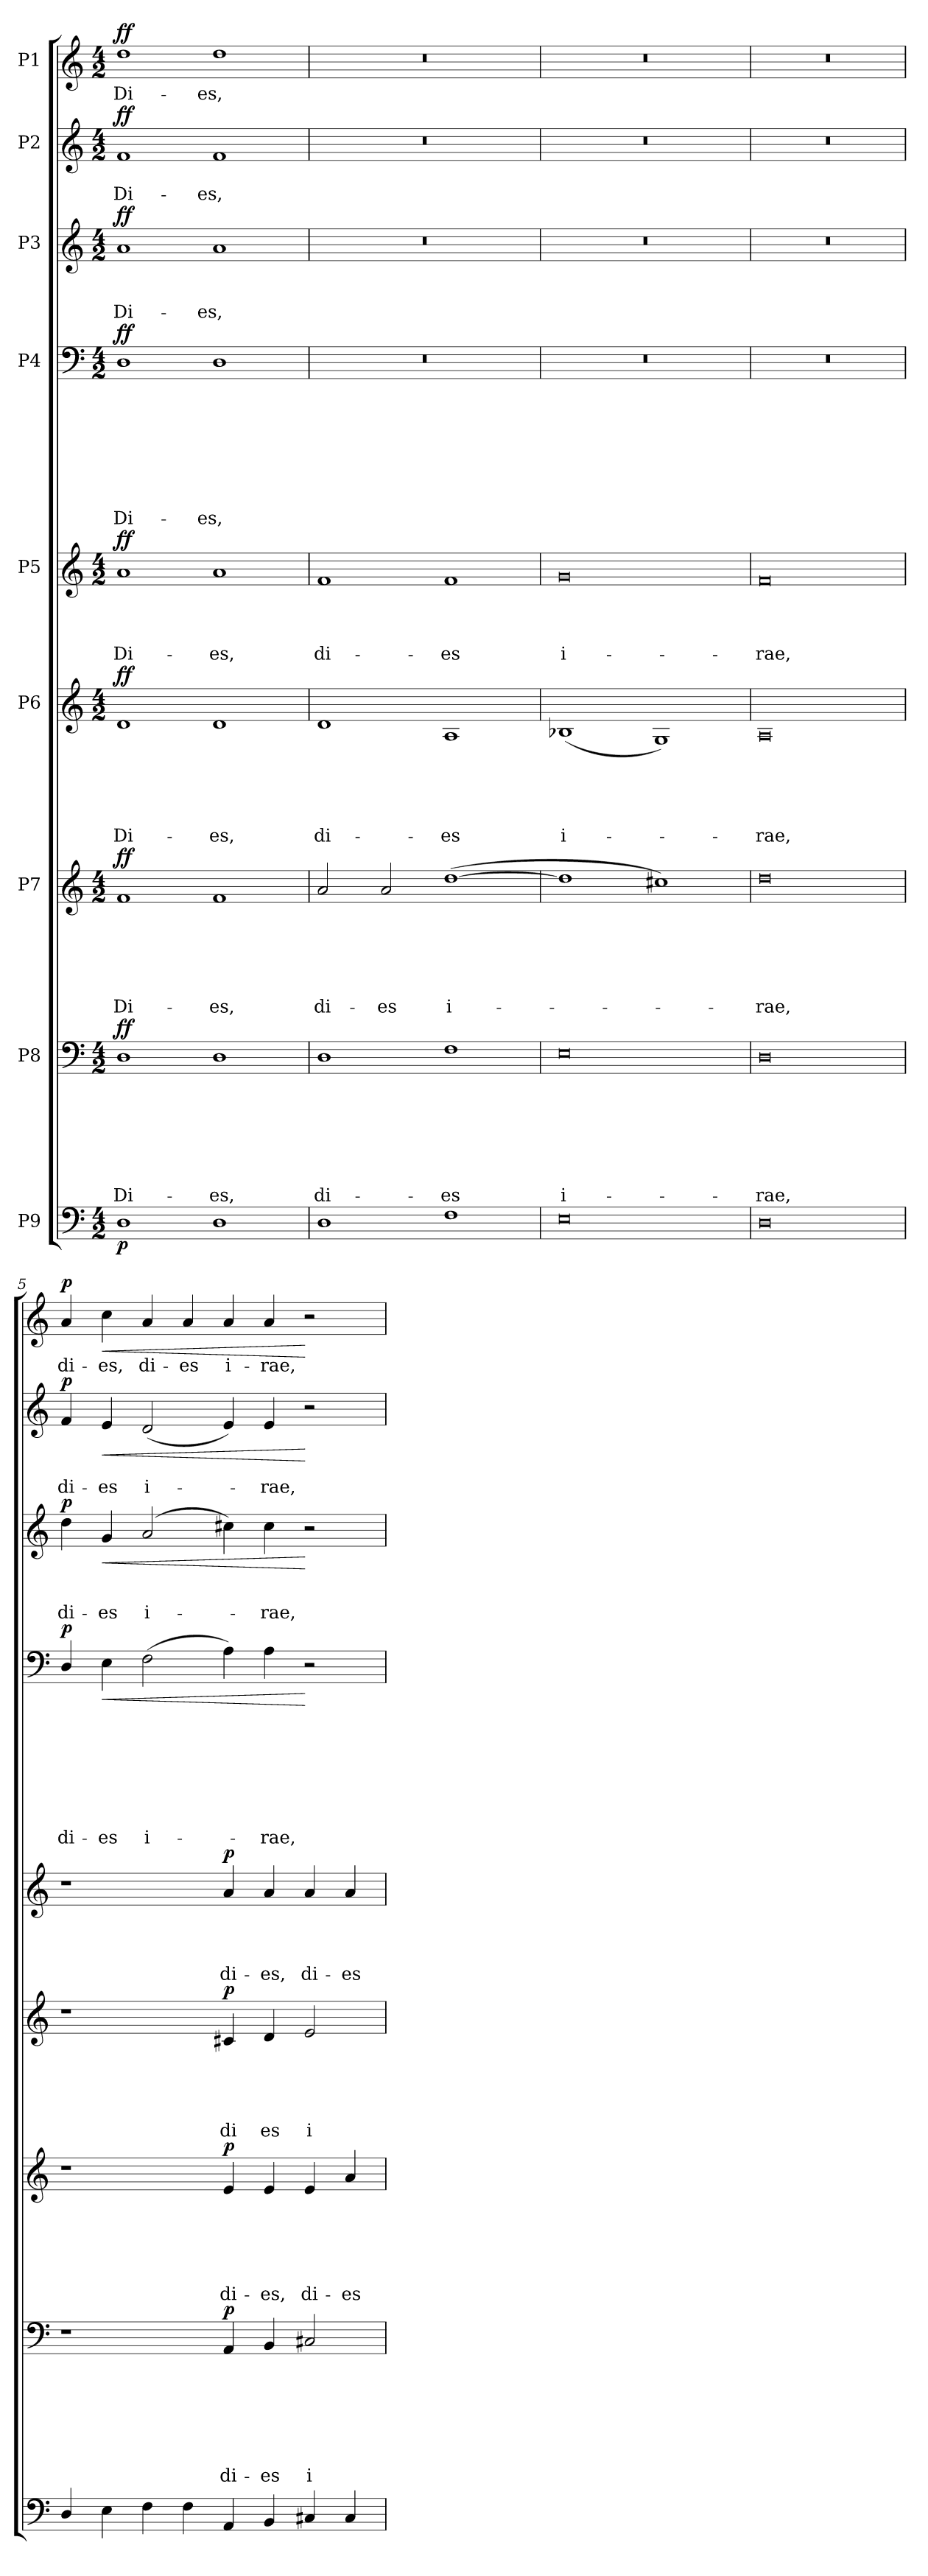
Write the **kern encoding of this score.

**kern	**dynam	**kern	**text	**text	**text	**text	**text	**text	**text	**dynam	**kern	**text	**text	**text	**text	**text	**text	**dynam	**kern	**text	**text	**text	**text	**text	**dynam	**kern	**text	**text	**text	**text	**dynam	**kern	**text	**text	**text	**text	**text	**text	**text	**text	**dynam	**kern	**text	**text	**text	**dynam	**kern	**text	**text	**dynam	**kern	**text	**dynam
*part9	*part9	*part8	*part8	*part8	*part8	*part8	*part8	*part8	*part8	*part8	*part7	*part7	*part7	*part7	*part7	*part7	*part7	*part7	*part6	*part6	*part6	*part6	*part6	*part6	*part6	*part5	*part5	*part5	*part5	*part5	*part5	*part4	*part4	*part4	*part4	*part4	*part4	*part4	*part4	*part4	*part4	*part3	*part3	*part3	*part3	*part3	*part2	*part2	*part2	*part2	*part1	*part1	*part1
*staff9	*staff9	*staff8	*staff8	*staff8	*staff8	*staff8	*staff8	*staff8	*staff8	*staff8	*staff7	*staff7	*staff7	*staff7	*staff7	*staff7	*staff7	*staff7	*staff6	*staff6	*staff6	*staff6	*staff6	*staff6	*staff6	*staff5	*staff5	*staff5	*staff5	*staff5	*staff5	*staff4	*staff4	*staff4	*staff4	*staff4	*staff4	*staff4	*staff4	*staff4	*staff4	*staff3	*staff3	*staff3	*staff3	*staff3	*staff2	*staff2	*staff2	*staff2	*staff1	*staff1	*staff1
*I"P9	*	*I"P8	*	*	*	*	*	*	*	*	*I"P7	*	*	*	*	*	*	*	*I"P6	*	*	*	*	*	*	*I"P5	*	*	*	*	*	*I"P4	*	*	*	*	*	*	*	*	*	*I"P3	*	*	*	*	*I"P2	*	*	*	*I"P1	*	*
*clefF4	*	*clefF4	*	*	*	*	*	*	*	*	*clefG2	*	*	*	*	*	*	*	*clefG2	*	*	*	*	*	*	*clefG2	*	*	*	*	*	*clefF4	*	*	*	*	*	*	*	*	*	*clefG2	*	*	*	*	*clefG2	*	*	*	*clefG2	*	*
*	*	*	*	*	*	*	*	*	*	*	*ITrd7c12	*	*	*	*	*	*	*	*	*	*	*	*	*	*	*	*	*	*	*	*	*	*	*	*	*	*	*	*	*	*	*ITrd7c12	*	*	*	*	*	*	*	*	*	*	*
*k[]	*	*k[]	*	*	*	*	*	*	*	*	*k[]	*	*	*	*	*	*	*	*k[]	*	*	*	*	*	*	*k[]	*	*	*	*	*	*k[]	*	*	*	*	*	*	*	*	*	*k[]	*	*	*	*	*k[]	*	*	*	*k[]	*	*
*C:	*	*C:	*	*	*	*	*	*	*	*	*C:	*	*	*	*	*	*	*	*C:	*	*	*	*	*	*	*C:	*	*	*	*	*	*C:	*	*	*	*	*	*	*	*	*	*C:	*	*	*	*	*C:	*	*	*	*C:	*	*
*M4/2	*	*M4/2	*	*	*	*	*	*	*	*	*M4/2	*	*	*	*	*	*	*	*M4/2	*	*	*	*	*	*	*M4/2	*	*	*	*	*	*M4/2	*	*	*	*	*	*	*	*	*	*M4/2	*	*	*	*	*M4/2	*	*	*	*M4/2	*	*
=1	=1	=1	=1	=1	=1	=1	=1	=1	=1	=1	=1	=1	=1	=1	=1	=1	=1	=1	=1	=1	=1	=1	=1	=1	=1	=1	=1	=1	=1	=1	=1	=1	=1	=1	=1	=1	=1	=1	=1	=1	=1	=1	=1	=1	=1	=1	=1	=1	=1	=1	=1	=1	=1
*^	*	*	*	*	*	*	*	*	*	*	*	*	*	*	*	*	*	*	*	*	*	*	*	*	*	*	*	*	*	*	*	*	*	*	*	*	*	*	*	*	*	*	*	*	*	*	*	*	*	*	*	*	*
!	!	!LO:DY:b	!	!	!	!	!	!	!	!LO:LY:b	!LO:DY:a	!	!	!	!	!	!	!LO:LY:b	!LO:DY:a	!	!	!	!	!	!LO:LY:b	!LO:DY:a	!	!	!	!	!LO:LY:b	!LO:DY:a	!	!	!	!	!	!	!	!	!LO:LY:b	!LO:DY:a	!	!	!	!LO:LY:b	!LO:DY:a	!	!	!LO:LY:b	!LO:DY:a	!	!LO:LY:b	!LO:DY:a
1D	0ryy	p	1D	.	.	.	.	.	.	Di-	ff	1F	.	.	.	.	.	Di-	ff	1d	.	.	.	.	Di-	ff	1a	.	.	.	Di-	ff	1D	.	.	.	.	.	.	.	Di-	ff	1A	.	.	Di-	ff	1f	.	Di-	ff	1dd	Di-	ff
!	!	!	!	!	!	!	!	!	!	!LO:LY:b	!	!	!	!	!	!	!	!LO:LY:b	!	!	!	!	!	!	!LO:LY:b	!	!	!	!	!	!LO:LY:b	!	!	!	!	!	!	!	!	!	!LO:LY:b	!	!	!	!	!LO:LY:b	!	!	!	!LO:LY:b	!	!	!LO:LY:b	!
1D	.	.	1D	.	.	.	.	.	.	-es,	.	1F	.	.	.	.	.	-es,	.	1d	.	.	.	.	-es,	.	1a	.	.	.	-es,	.	1D	.	.	.	.	.	.	.	-es,	.	1A	.	.	-es,	.	1f	.	-es,	.	1dd	-es,	.
=2	=2	=2	=2	=2	=2	=2	=2	=2	=2	=2	=2	=2	=2	=2	=2	=2	=2	=2	=2	=2	=2	=2	=2	=2	=2	=2	=2	=2	=2	=2	=2	=2	=2	=2	=2	=2	=2	=2	=2	=2	=2	=2	=2	=2	=2	=2	=2	=2	=2	=2	=2	=2	=2	=2
!	!	!	!	!	!	!	!	!	!	!LO:LY:b	!	!	!	!	!	!	!	!LO:LY:b	!	!	!	!	!	!	!LO:LY:b	!	!	!	!	!	!LO:LY:b	!	!LO:N:vis=1	!	!	!	!	!	!	!	!	!	!LO:N:vis=1	!	!	!	!	!LO:N:vis=1	!	!	!	!LO:N:vis=1	!	!
1D	0ryy	.	1D	.	.	.	.	.	.	di-	.	2A/	.	.	.	.	.	di-	.	1d	.	.	.	.	di-	.	1f	.	.	.	di-	.	0r	.	.	.	.	.	.	.	.	.	0r	.	.	.	.	0r	.	.	.	0r	.	.
!	!	!	!	!	!	!	!	!	!	!	!	!	!	!	!	!	!	!LO:LY:b	!	!	!	!	!	!	!	!	!	!	!	!	!	!	!	!	!	!	!	!	!	!	!	!	!	!	!	!	!	!	!	!	!	!	!	!
.	.	.	.	.	.	.	.	.	.	.	.	2A/	.	.	.	.	.	-es	.	.	.	.	.	.	.	.	.	.	.	.	.	.	.	.	.	.	.	.	.	.	.	.	.	.	.	.	.	.	.	.	.	.	.	.
!	!	!	!	!	!	!	!	!	!	!LO:LY:b	!	!	!	!	!	!	!	!LO:LY:b	!	!	!	!	!	!	!LO:LY:b	!	!	!	!	!	!LO:LY:b	!	!	!	!	!	!	!	!	!	!	!	!	!	!	!	!	!	!	!	!	!	!	!
1F	.	.	1F	.	.	.	.	.	.	-es	.	(>[>1d	.	.	.	.	.	i-	.	1A	.	.	.	.	-es	.	1f	.	.	.	-es	.	.	.	.	.	.	.	.	.	.	.	.	.	.	.	.	.	.	.	.	.	.	.
=3	=3	=3	=3	=3	=3	=3	=3	=3	=3	=3	=3	=3	=3	=3	=3	=3	=3	=3	=3	=3	=3	=3	=3	=3	=3	=3	=3	=3	=3	=3	=3	=3	=3	=3	=3	=3	=3	=3	=3	=3	=3	=3	=3	=3	=3	=3	=3	=3	=3	=3	=3	=3	=3	=3
!	!	!	!	!	!	!	!	!	!	!LO:LY:b	!	!	!	!	!	!	!	!	!	!	!	!	!	!	!LO:LY:b	!	!	!	!	!	!LO:LY:b	!	!LO:N:vis=1	!	!	!	!	!	!	!	!	!	!LO:N:vis=1	!	!	!	!	!LO:N:vis=1	!	!	!	!LO:N:vis=1	!	!
0E	0ryy	.	0E	.	.	.	.	.	.	i-	.	1d]	.	.	.	.	.	.	.	(<1B-X	.	.	.	.	i-	.	0g	.	.	.	i-	.	0r	.	.	.	.	.	.	.	.	.	0r	.	.	.	.	0r	.	.	.	0r	.	.
.	.	.	.	.	.	.	.	.	.	.	.	1c#X)	.	.	.	.	.	.	.	1G)	.	.	.	.	.	.	.	.	.	.	.	.	.	.	.	.	.	.	.	.	.	.	.	.	.	.	.	.	.	.	.	.	.	.
=4	=4	=4	=4	=4	=4	=4	=4	=4	=4	=4	=4	=4	=4	=4	=4	=4	=4	=4	=4	=4	=4	=4	=4	=4	=4	=4	=4	=4	=4	=4	=4	=4	=4	=4	=4	=4	=4	=4	=4	=4	=4	=4	=4	=4	=4	=4	=4	=4	=4	=4	=4	=4	=4	=4
!	!	!	!	!	!	!	!	!	!	!LO:LY:b	!	!	!	!	!	!	!	!LO:LY:b	!	!	!	!	!	!	!LO:LY:b	!	!	!	!	!	!LO:LY:b	!	!LO:N:vis=1	!	!	!	!	!	!	!	!	!	!LO:N:vis=1	!	!	!	!	!LO:N:vis=1	!	!	!	!LO:N:vis=1	!	!
0D	0ryy	.	0D	.	.	.	.	.	.	-rae,	.	0d	.	.	.	.	.	-rae,	.	0A	.	.	.	.	-rae,	.	0f	.	.	.	-rae,	.	0r	.	.	.	.	.	.	.	.	.	0r	.	.	.	.	0r	.	.	.	0r	.	.
=5	=5	=5	=5	=5	=5	=5	=5	=5	=5	=5	=5	=5	=5	=5	=5	=5	=5	=5	=5	=5	=5	=5	=5	=5	=5	=5	=5	=5	=5	=5	=5	=5	=5	=5	=5	=5	=5	=5	=5	=5	=5	=5	=5	=5	=5	=5	=5	=5	=5	=5	=5	=5	=5	=5
!	!	!	!	!	!	!	!	!	!	!	!	!	!	!	!	!	!	!	!	!	!	!	!	!	!	!	!	!	!	!	!	!	!	!	!	!	!	!	!	!	!LO:LY:b	!LO:DY:a	!	!	!	!LO:LY:b	!LO:DY:a	!	!	!LO:LY:b	!LO:DY:a	!	!LO:LY:b	!LO:DY:a
4D/	0ryy	.	1r	.	.	.	.	.	.	.	.	1r	.	.	.	.	.	.	.	1r	.	.	.	.	.	.	1r	.	.	.	.	.	4D/	.	.	.	.	.	.	.	di-	p	4d\	.	.	di-	p	4f/	.	di-	p	4a/	di-	p
!	!	!	!	!	!	!	!	!	!	!	!	!	!	!	!	!	!	!	!	!	!	!	!	!	!	!	!	!	!	!	!	!	!	!	!	!	!	!	!	!	!LO:LY:b	!LO:HP:b	!	!	!	!LO:LY:b	!LO:HP:b	!	!	!LO:LY:b	!LO:HP:b	!	!LO:LY:b	!LO:HP:b
4E\	.	.	.	.	.	.	.	.	.	.	.	.	.	.	.	.	.	.	.	.	.	.	.	.	.	.	.	.	.	.	.	.	4E\	.	.	.	.	.	.	.	-es	<	4G/	.	.	-es	<	4e/	.	-es	<	4cc\	-es,	<
!	!	!	!	!	!	!	!	!	!	!	!	!	!	!	!	!	!	!	!	!	!	!	!	!	!	!	!	!	!	!	!	!	!	!	!	!	!	!	!	!	!LO:LY:b	!	!	!	!	!LO:LY:b	!	!	!	!LO:LY:b	!	!	!LO:LY:b	!
4F\	.	.	.	.	.	.	.	.	.	.	.	.	.	.	.	.	.	.	.	.	.	.	.	.	.	.	.	.	.	.	.	.	(>2F\	.	.	.	.	.	.	.	i-	.	(>2A/	.	.	i-	.	(<2d/	.	i-	.	4a/	di-	.
!	!	!	!	!	!	!	!	!	!	!	!	!	!	!	!	!	!	!	!	!	!	!	!	!	!	!	!	!	!	!	!	!	!	!	!	!	!	!	!	!	!	!	!	!	!	!	!	!	!	!	!	!	!LO:LY:b	!
4F\	.	.	.	.	.	.	.	.	.	.	.	.	.	.	.	.	.	.	.	.	.	.	.	.	.	.	.	.	.	.	.	.	.	.	.	.	.	.	.	.	.	.	.	.	.	.	.	.	.	.	.	4a/	-es	.
!	!	!	!	!	!	!	!	!	!	!LO:LY:b	!LO:DY:a	!	!	!	!	!	!	!LO:LY:b	!LO:DY:a	!	!	!	!	!	!LO:LY:b	!LO:DY:a	!	!	!	!	!LO:LY:b	!LO:DY:a	!	!	!	!	!	!	!	!	!	!	!	!	!	!	!	!	!	!	!	!	!LO:LY:b	!
4AA/	.	.	4AA/	.	.	.	.	.	.	di-	p	4E/	.	.	.	.	.	di-	p	4c#X/	.	.	.	.	di	p	4a/	.	.	.	di-	p	4A\)	.	.	.	.	.	.	.	.	.	4c#X\)	.	.	.	.	4e/)	.	.	.	4a/	i-	.
!	!	!	!	!	!	!	!	!	!	!LO:LY:b	!	!	!	!	!	!	!	!LO:LY:b	!	!	!	!	!	!	!LO:LY:b	!	!	!	!	!	!LO:LY:b	!	!	!	!	!	!	!	!	!	!LO:LY:b	!	!	!	!	!LO:LY:b	!	!	!	!LO:LY:b	!	!	!LO:LY:b	!
4BB/	.	.	4BB/	.	.	.	.	.	.	-es	.	4E/	.	.	.	.	.	-es,	.	4d/	.	.	.	.	es	.	4a/	.	.	.	-es,	.	4A\	.	.	.	.	.	.	.	-rae,	.	4c#\	.	.	-rae,	.	4e/	.	-rae,	.	4a/	-rae,	.
!	!	!	!	!	!	!	!	!	!	!LO:LY:b	!	!	!	!	!	!	!	!LO:LY:b	!	!	!	!	!	!	!LO:LY:b	!	!	!	!	!	!LO:LY:b	!	!	!	!	!	!	!	!	!	!	!	!	!	!	!	!	!	!	!	!	!	!	!
4C#X/	.	.	2C#X/	.	.	.	.	.	.	i-	.	4E/	.	.	.	.	.	di-	.	2e/	.	.	.	.	i-	.	4a/	.	.	.	di-	.	2r	.	.	.	.	.	.	.	.	[	2r	.	.	.	[	2r	.	.	[	2r	.	[
!	!	!	!	!	!	!	!	!	!	!	!	!	!	!	!	!	!	!LO:LY:b	!	!	!	!	!	!	!	!	!	!	!	!	!LO:LY:b	!	!	!	!	!	!	!	!	!	!	!	!	!	!	!	!	!	!	!	!	!	!	!
4C#/	.	.	.	.	.	.	.	.	.	.	.	4A/	.	.	.	.	.	-es	.	.	.	.	.	.	.	.	4a/	.	.	.	-es	.	.	.	.	.	.	.	.	.	.	.	.	.	.	.	.	.	.	.	.	.	.	.
*v	*v	*	*	*	*	*	*	*	*	*	*	*	*	*	*	*	*	*	*	*	*	*	*	*	*	*	*	*	*	*	*	*	*	*	*	*	*	*	*	*	*	*	*	*	*	*	*	*	*	*	*	*	*	*
=	=	=	=	=	=	=	=	=	=	=	=	=	=	=	=	=	=	=	=	=	=	=	=	=	=	=	=	=	=	=	=	=	=	=	=	=	=	=	=	=	=	=	=	=	=	=	=	=	=	=	=	=	=
*-	*-	*-	*-	*-	*-	*-	*-	*-	*-	*-	*-	*-	*-	*-	*-	*-	*-	*-	*-	*-	*-	*-	*-	*-	*-	*-	*-	*-	*-	*-	*-	*-	*-	*-	*-	*-	*-	*-	*-	*-	*-	*-	*-	*-	*-	*-	*-	*-	*-	*-	*-	*-	*-
